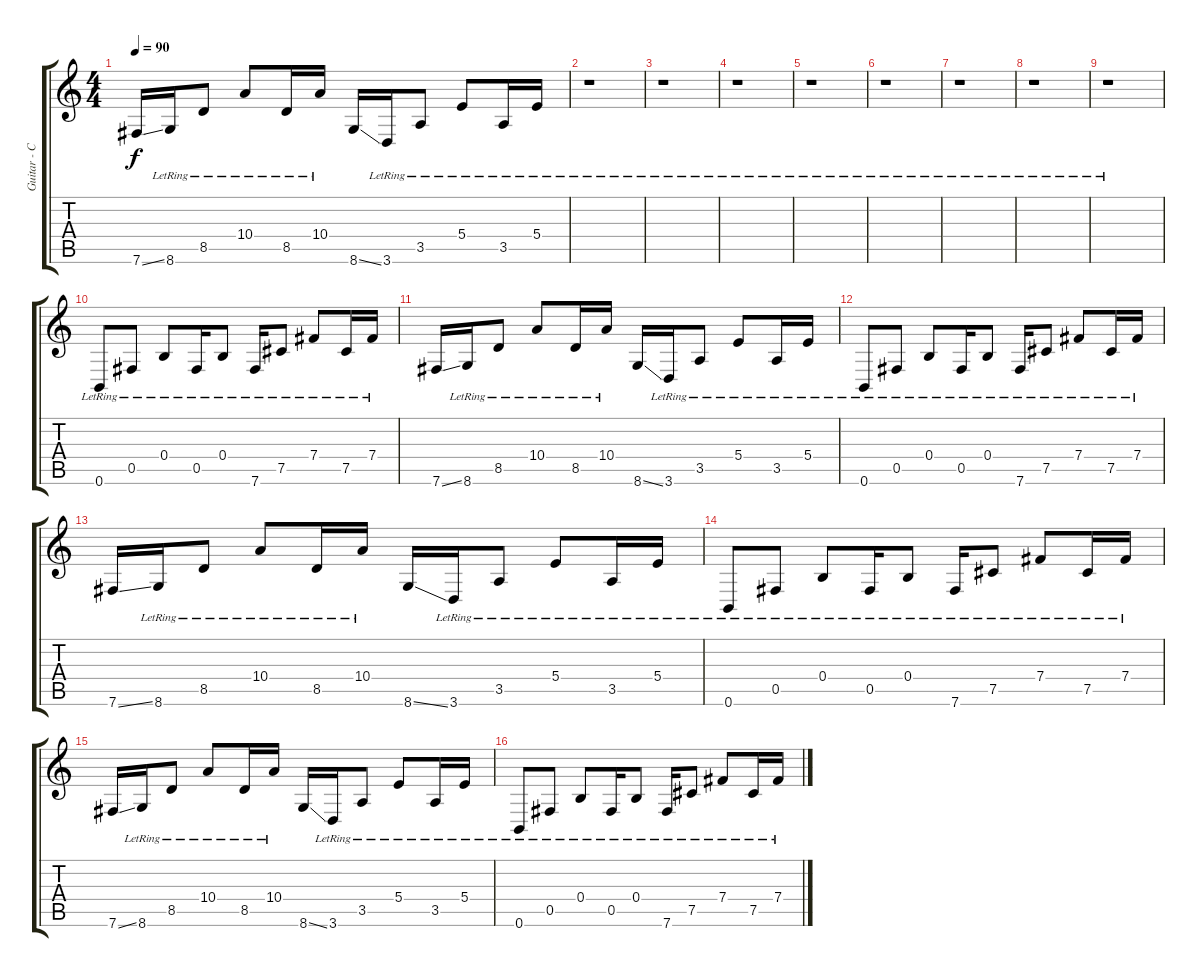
\track ("Guitar - Clean" "Guitar - C") {instrument electricguitarclean}
\staff {score tabs}
\tuning (Db4 Ab3 E3 B2 Gb2 B1) {hide}
\ts (4 4)
\tempo 90
\clef g2
\ks c
7.6{ss}.16{dy f} 8.6{lr}.16 8.5{lr}.8 10.4{lr}.8 8.5{lr}.16 10.4{lr}.16 8.6{ss}.16 3.6{lr}.16 3.5{lr}.8 5.4{lr}.8 3.5{lr}.16 5.4{lr}.16 |
r.1 |
r.1 |
r.1 |
r.1 |
r.1 |
r.1 |
r.1 |
r.1 |
0.6{lr}.8 0.5{lr}.8 0.4{lr}.8 0.5{lr}.16 0.4{lr}.8 7.6{lr}.16 7.5{lr}.8 7.4{lr}.8 7.5{lr}.16 7.4{lr}.16 |
7.6{ss}.16 8.6{lr}.16 8.5{lr}.8 10.4{lr}.8 8.5{lr}.16 10.4{lr}.16 8.6{ss}.16 3.6{lr}.16 3.5{lr}.8 5.4{lr}.8 3.5{lr}.16 5.4{lr}.16 |
0.6{lr}.8 0.5{lr}.8 0.4{lr}.8 0.5{lr}.16 0.4{lr}.8 7.6{lr}.16 7.5{lr}.8 7.4{lr}.8 7.5{lr}.16 7.4{lr}.16 |
7.6{ss}.16 8.6{lr}.16 8.5{lr}.8 10.4{lr}.8 8.5{lr}.16 10.4{lr}.16 8.6{ss}.16 3.6{lr}.16 3.5{lr}.8 5.4{lr}.8 3.5{lr}.16 5.4{lr}.16 |
0.6{lr}.8 0.5{lr}.8 0.4{lr}.8 0.5{lr}.16 0.4{lr}.8 7.6{lr}.16 7.5{lr}.8 7.4{lr}.8 7.5{lr}.16 7.4{lr}.16 |
7.6{ss}.16 8.6{lr}.16 8.5{lr}.8 10.4{lr}.8 8.5{lr}.16 10.4{lr}.16 8.6{ss}.16 3.6{lr}.16 3.5{lr}.8 5.4{lr}.8 3.5{lr}.16 5.4{lr}.16 |
0.6{lr}.8 0.5{lr}.8 0.4{lr}.8 0.5{lr}.16 0.4{lr}.8 7.6{lr}.16 7.5{lr}.8 7.4{lr}.8 7.5{lr}.16 7.4{lr}.16
